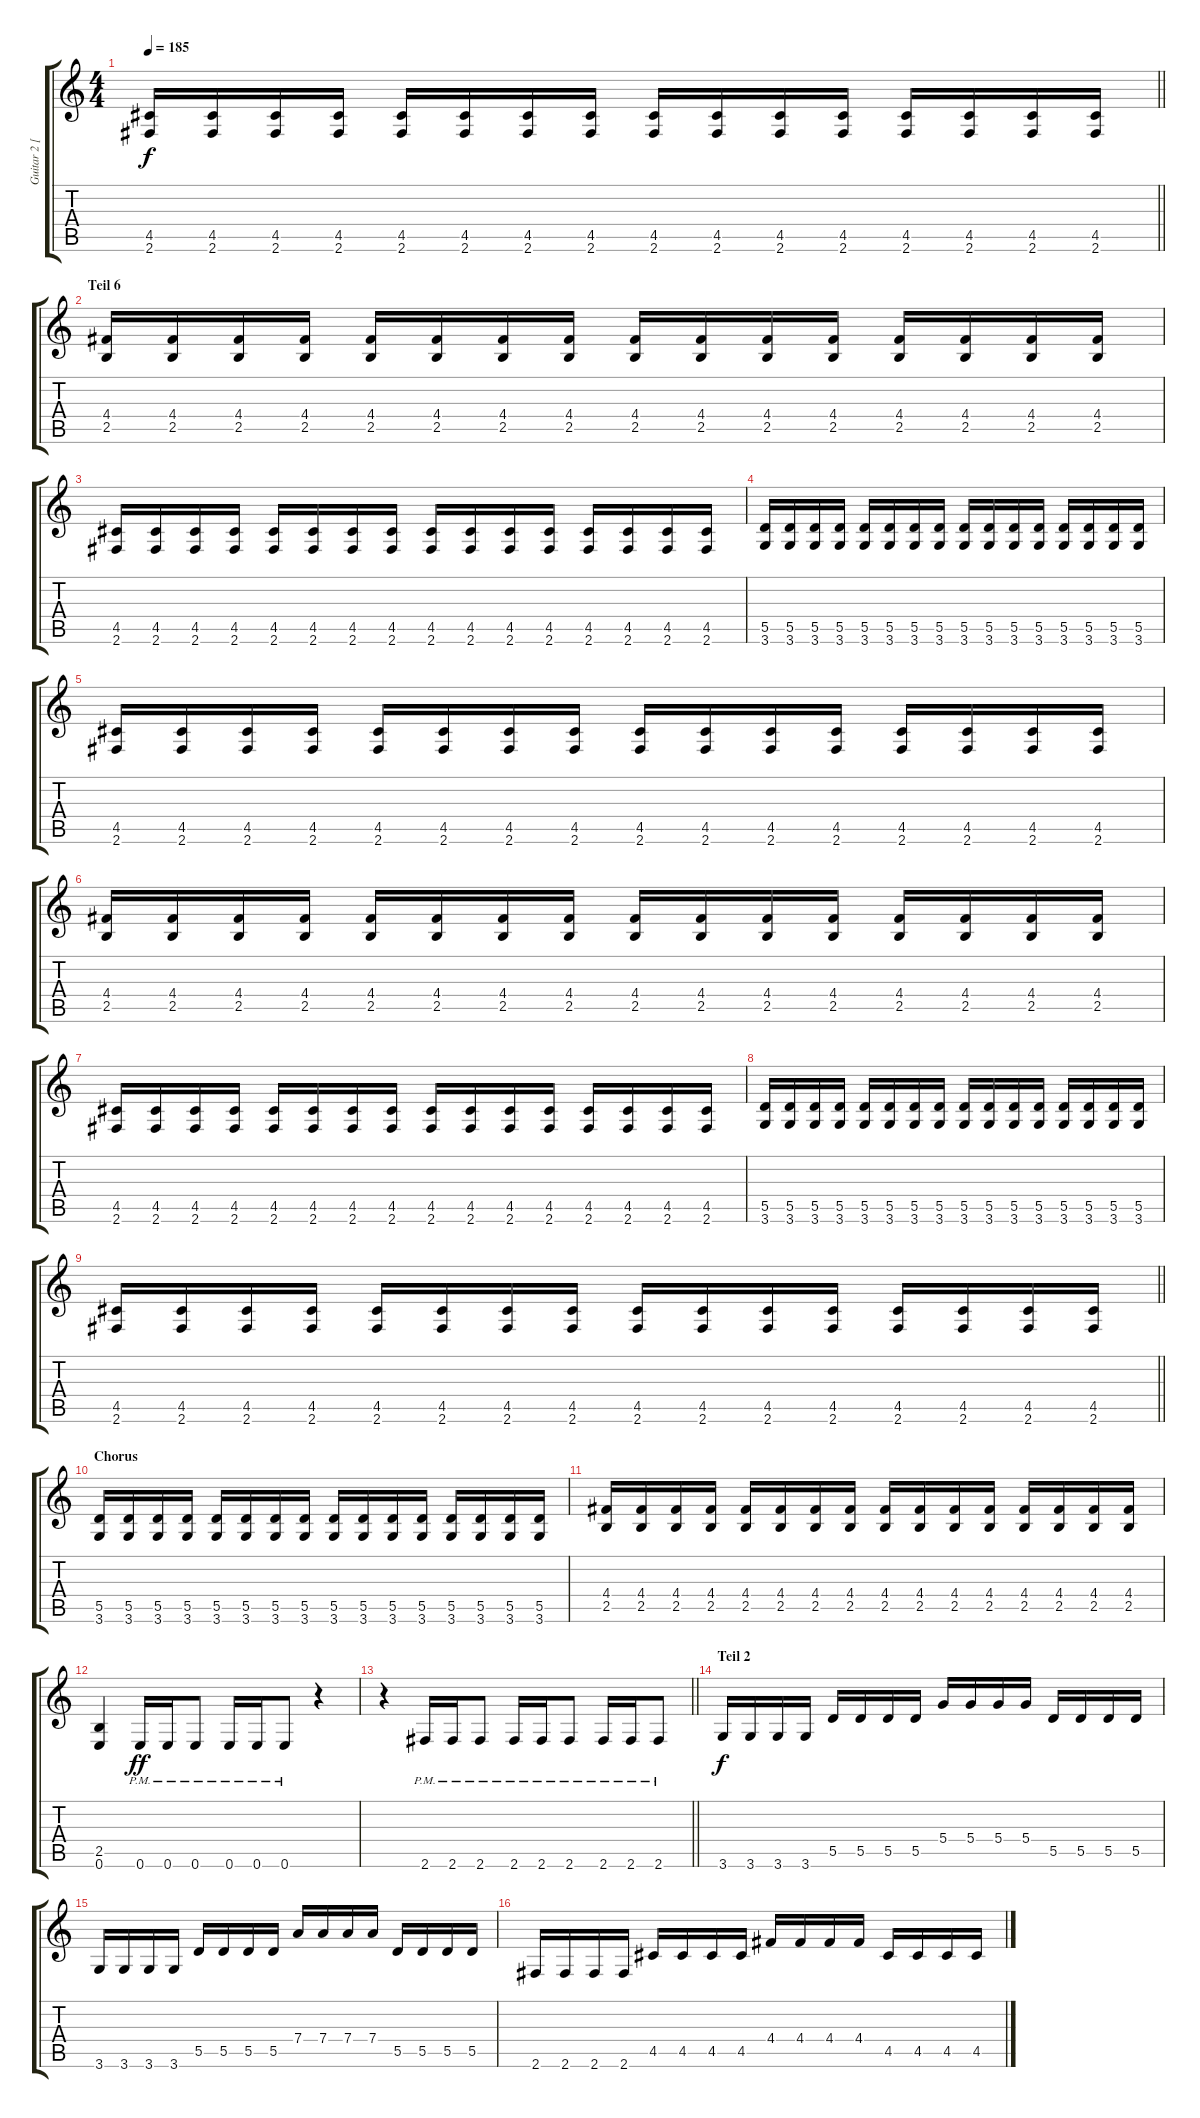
\track ("Guitar 2 [Right]" "Guitar 2 [") {instrument overdrivenguitar}
\staff {score tabs}
\tuning (E4 B3 G3 D3 A2 E2) {hide}
\ts (4 4)
\tempo 185
\clef g2
\barLineRight lightlight
\ks c
(4.5 2.6).16{dy f} (4.5 2.6).16 (4.5 2.6).16 (4.5 2.6).16 (4.5 2.6).16 (4.5 2.6).16 (4.5 2.6).16 (4.5 2.6).16 (4.5 2.6).16 (4.5 2.6).16 (4.5 2.6).16 (4.5 2.6).16 (4.5 2.6).16 (4.5 2.6).16 (4.5 2.6).16 (4.5 2.6).16 |
\section ("" "Teil 6")
(4.4 2.5).16 (4.4 2.5).16 (4.4 2.5).16 (4.4 2.5).16 (4.4 2.5).16 (4.4 2.5).16 (4.4 2.5).16 (4.4 2.5).16 (4.4 2.5).16 (4.4 2.5).16 (4.4 2.5).16 (4.4 2.5).16 (4.4 2.5).16 (4.4 2.5).16 (4.4 2.5).16 (4.4 2.5).16 |
(4.5 2.6).16 (4.5 2.6).16 (4.5 2.6).16 (4.5 2.6).16 (4.5 2.6).16 (4.5 2.6).16 (4.5 2.6).16 (4.5 2.6).16 (4.5 2.6).16 (4.5 2.6).16 (4.5 2.6).16 (4.5 2.6).16 (4.5 2.6).16 (4.5 2.6).16 (4.5 2.6).16 (4.5 2.6).16 |
(5.5 3.6).16 (5.5 3.6).16 (5.5 3.6).16 (5.5 3.6).16 (5.5 3.6).16 (5.5 3.6).16 (5.5 3.6).16 (5.5 3.6).16 (5.5 3.6).16 (5.5 3.6).16 (5.5 3.6).16 (5.5 3.6).16 (5.5 3.6).16 (5.5 3.6).16 (5.5 3.6).16 (5.5 3.6).16 |
(4.5 2.6).16 (4.5 2.6).16 (4.5 2.6).16 (4.5 2.6).16 (4.5 2.6).16 (4.5 2.6).16 (4.5 2.6).16 (4.5 2.6).16 (4.5 2.6).16 (4.5 2.6).16 (4.5 2.6).16 (4.5 2.6).16 (4.5 2.6).16 (4.5 2.6).16 (4.5 2.6).16 (4.5 2.6).16 |
(4.4 2.5).16 (4.4 2.5).16 (4.4 2.5).16 (4.4 2.5).16 (4.4 2.5).16 (4.4 2.5).16 (4.4 2.5).16 (4.4 2.5).16 (4.4 2.5).16 (4.4 2.5).16 (4.4 2.5).16 (4.4 2.5).16 (4.4 2.5).16 (4.4 2.5).16 (4.4 2.5).16 (4.4 2.5).16 |
(4.5 2.6).16 (4.5 2.6).16 (4.5 2.6).16 (4.5 2.6).16 (4.5 2.6).16 (4.5 2.6).16 (4.5 2.6).16 (4.5 2.6).16 (4.5 2.6).16 (4.5 2.6).16 (4.5 2.6).16 (4.5 2.6).16 (4.5 2.6).16 (4.5 2.6).16 (4.5 2.6).16 (4.5 2.6).16 |
(5.5 3.6).16 (5.5 3.6).16 (5.5 3.6).16 (5.5 3.6).16 (5.5 3.6).16 (5.5 3.6).16 (5.5 3.6).16 (5.5 3.6).16 (5.5 3.6).16 (5.5 3.6).16 (5.5 3.6).16 (5.5 3.6).16 (5.5 3.6).16 (5.5 3.6).16 (5.5 3.6).16 (5.5 3.6).16 |
\barLineRight lightlight
(4.5 2.6).16 (4.5 2.6).16 (4.5 2.6).16 (4.5 2.6).16 (4.5 2.6).16 (4.5 2.6).16 (4.5 2.6).16 (4.5 2.6).16 (4.5 2.6).16 (4.5 2.6).16 (4.5 2.6).16 (4.5 2.6).16 (4.5 2.6).16 (4.5 2.6).16 (4.5 2.6).16 (4.5 2.6).16 |
\section ("" "Chorus")
(5.5 3.6).16 (5.5 3.6).16 (5.5 3.6).16 (5.5 3.6).16 (5.5 3.6).16 (5.5 3.6).16 (5.5 3.6).16 (5.5 3.6).16 (5.5 3.6).16 (5.5 3.6).16 (5.5 3.6).16 (5.5 3.6).16 (5.5 3.6).16 (5.5 3.6).16 (5.5 3.6).16 (5.5 3.6).16 |
(4.4 2.5).16 (4.4 2.5).16 (4.4 2.5).16 (4.4 2.5).16 (4.4 2.5).16 (4.4 2.5).16 (4.4 2.5).16 (4.4 2.5).16 (4.4 2.5).16 (4.4 2.5).16 (4.4 2.5).16 (4.4 2.5).16 (4.4 2.5).16 (4.4 2.5).16 (4.4 2.5).16 (4.4 2.5).16 |
(2.5 0.6).4 0.6{pm}.16{dy ff} 0.6{pm}.16 0.6{pm}.8 0.6{pm}.16 0.6{pm}.16 0.6{pm}.8 r.4 |
\barLineRight lightlight
r.4 2.6{pm}.16 2.6{pm}.16 2.6{pm}.8 2.6{pm}.16 2.6{pm}.16 2.6{pm}.8 2.6{pm}.16 2.6{pm}.16 2.6{pm}.8 |
\section ("" "Teil 2")
3.6.16{dy f} 3.6.16 3.6.16 3.6.16 5.5.16 5.5.16 5.5.16 5.5.16 5.4.16 5.4.16 5.4.16 5.4.16 5.5.16 5.5.16 5.5.16 5.5.16 |
3.6.16 3.6.16 3.6.16 3.6.16 5.5.16 5.5.16 5.5.16 5.5.16 7.4.16 7.4.16 7.4.16 7.4.16 5.5.16 5.5.16 5.5.16 5.5.16 |
2.6.16 2.6.16 2.6.16 2.6.16 4.5.16 4.5.16 4.5.16 4.5.16 4.4.16 4.4.16 4.4.16 4.4.16 4.5.16 4.5.16 4.5.16 4.5.16
